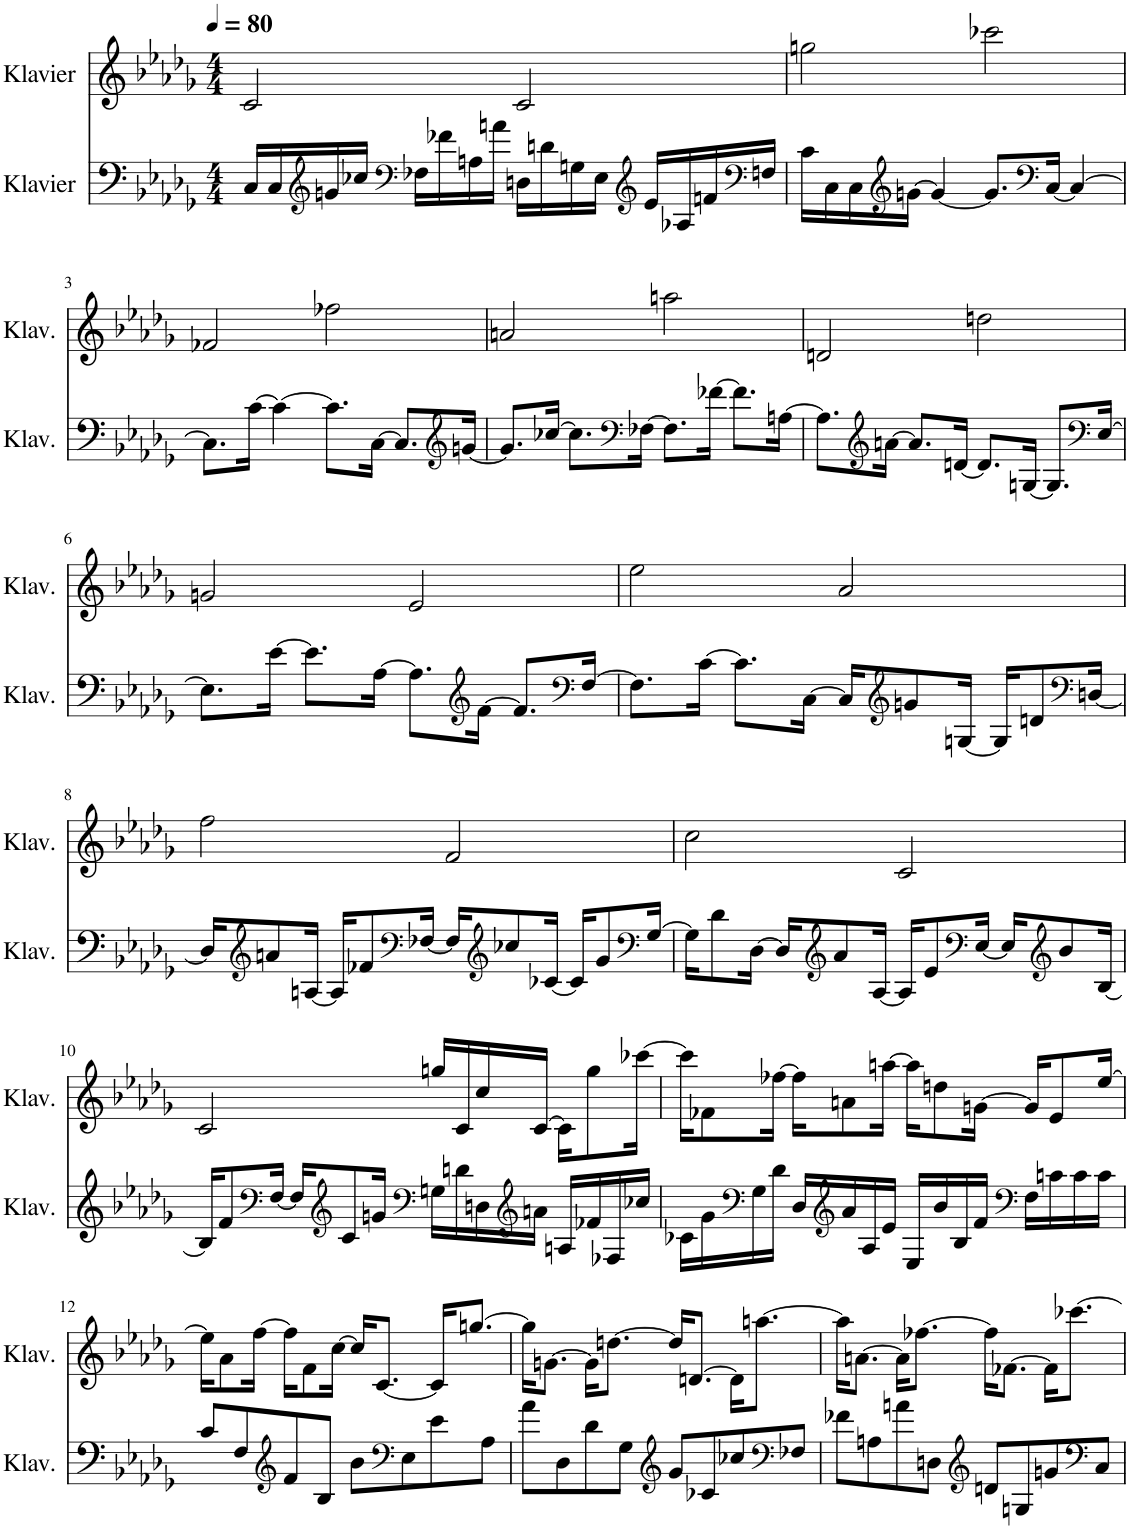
**kern	**kern
*part2	*part1
*staff2	*staff1
*I"Klavier	*I"Klavier
*I'Klav.	*I'Klav.
*clefF4	*clefG2
*k[b-e-a-d-g-]	*k[b-e-a-d-g-]
*M4/4	*M4/4
*MM80	*MM80
=1	=1
16C/LL	2c/
16C/	.
*clefG2	*
16gn/	.
16cc-X/JJ	.
*clefF4	*
16F-X\LL	.
16f-X\	.
16An\	.
16an\JJ	.
16Dn\LL	2c/
16dn\	.
16Gn\	.
16E-\JJ	.
*clefG2	*
16e-/LL	.
16A-X/	.
16fn/	.
*clefF4	*
16Fn/JJ	.
=2	=2
16c\LL	2ggn\
16C\	.
16C\	.
*clefG2	*
[16gn\JJ	.
4g/_	.
8.g/L]	2ccc-X\
*clefF4	*
[16C/Jk	.
4C/_	.
!!LO:LB:g=z
=3	=3
8.C\L]	2f-X/
[16c\Jk	.
4c\_	.
8.c\L]	2ff-X\
[16C\Jk	.
8.C/L]	.
*clefG2	*
[16gn/Jk	.
=4	=4
8.g/L]	2an/
[16cc-X/Jk	.
8.cc-\L]	.
*clefF4	*
[16F-X\Jk	.
8.F-\L]	2aan\
[16f-X\Jk	.
8.f-\L]	.
[16An\Jk	.
=5	=5
8.A\L]	2dn/
*clefG2	*
[16an\Jk	.
8.a/L]	.
[16dn/Jk	.
8.d/L]	2ddn\
[16Gn/Jk	.
8.G/L]	.
*clefF4	*
[16E-/Jk	.
!!LO:LB:g=z
=6	=6
8.E-\L]	2gn/
[16e-\Jk	.
8.e-\L]	.
[16A-\Jk	.
8.A-\L]	2e-/
*clefG2	*
[16f\Jk	.
8.f/L]	.
*clefF4	*
[16F/Jk	.
=7	=7
8.F\L]	2ee-\
[16c\Jk	.
8.c\L]	.
[16C\Jk	.
16C/KL]	2a-/
*clefG2	*
8gn/	.
[16Gn/Jk	.
16G/KL]	.
8dn/	.
*clefF4	*
[16Dn/Jk	.
!!LO:LB:g=z
=8	=8
16D/KL]	2ff\
*clefG2	*
8an/	.
[16An/Jk	.
16A/KL]	.
8f-X/	.
*clefF4	*
[16F-X/Jk	.
16F-/KL]	2f/
*clefG2	*
8cc-X/	.
[16c-X/Jk	.
16c-/KL]	.
8g-/	.
*clefF4	*
[16G-/Jk	.
=9	=9
16G-\KL]	2cc\
8d-\	.
[16D-\Jk	.
16D-/KL]	.
*clefG2	*
8a-/	.
[16A-/Jk	.
16A-/KL]	2c/
8e-/	.
*clefF4	*
[16E-/Jk	.
16E-/KL]	.
*clefG2	*
8b-/	.
[16B-/Jk	.
!!LO:LB:g=z
=10	=10
16B-/KL]	2c/
8f/	.
*clefF4	*
[16F/Jk	.
16F/KL]	.
*clefG2	*
8c/	.
16gn/Jk	.
*clefF4	*
16Gn\LL	16ggn/LL
16dn\	16c/
16Dn\	16cc/
*clefG2	*
16an\JJ	[16c/JJ
16An/LL	16c\KL]
16f-X/	8gg\
16F-X/	.
16cc-X/JJ	[16ccc-X\Jk
=11	=11
16c-X\LL	16ccc-\KL]
16g-\	8f-X\
*clefF4	*
16G-\	.
16d-\JJ	[16ff-X\Jk
16D-/LL	16ff-\KL]
*clefG2	*
16a-/	8an\
16A-/	.
16e-/JJ	[16aan\Jk
16E-/LL	16aa\KL]
16b-/	8ddn\
16B-/	.
16f/JJ	[16gn\Jk
*clefF4	*
16F\LL	16g/KL]
16cn\	8e-/
16c\	.
16c\JJ	[16ee-/Jk
!!LO:LB:g=z
=12	=12
8c/L	16ee-\KL]
.	8a-\
8F/	.
.	[16ff\Jk
*clefG2	*
8f/	16ff\KL]
.	8f\
8B-/J	.
.	[16cc\Jk
8b-\L	16cc/KL]
.	[8.c/J
*clefF4	*
8E-\	.
8e-\	16c/KL]
.	[8.ggn/J
8A-\J	.
=13	=13
8a-\L	16gg\KL]
.	[8.gn\J
8D-\	.
8d-\	16g\KL]
.	[8.ddn\J
8G-\J	.
*clefG2	*
8g-/L	16dd/KL]
.	[8.dn/J
8c-X/	.
8cc-X/	16d\KL]
.	[8.aan\J
*clefF4	*
8F-X/J	.
=14	=14
8f-X\L	16aa\KL]
.	[8.an\J
8An\	.
8an\	16a\KL]
.	[8.ff-X\J
8Dn\J	.
*clefG2	*
8dn/L	16ff-\KL]
.	[8.f-X\J
8Gn/	.
8gn/	16f-\KL]
.	[8.ccc-X\J
*clefF4	*
8C/J	.
=	=
*-	*-
